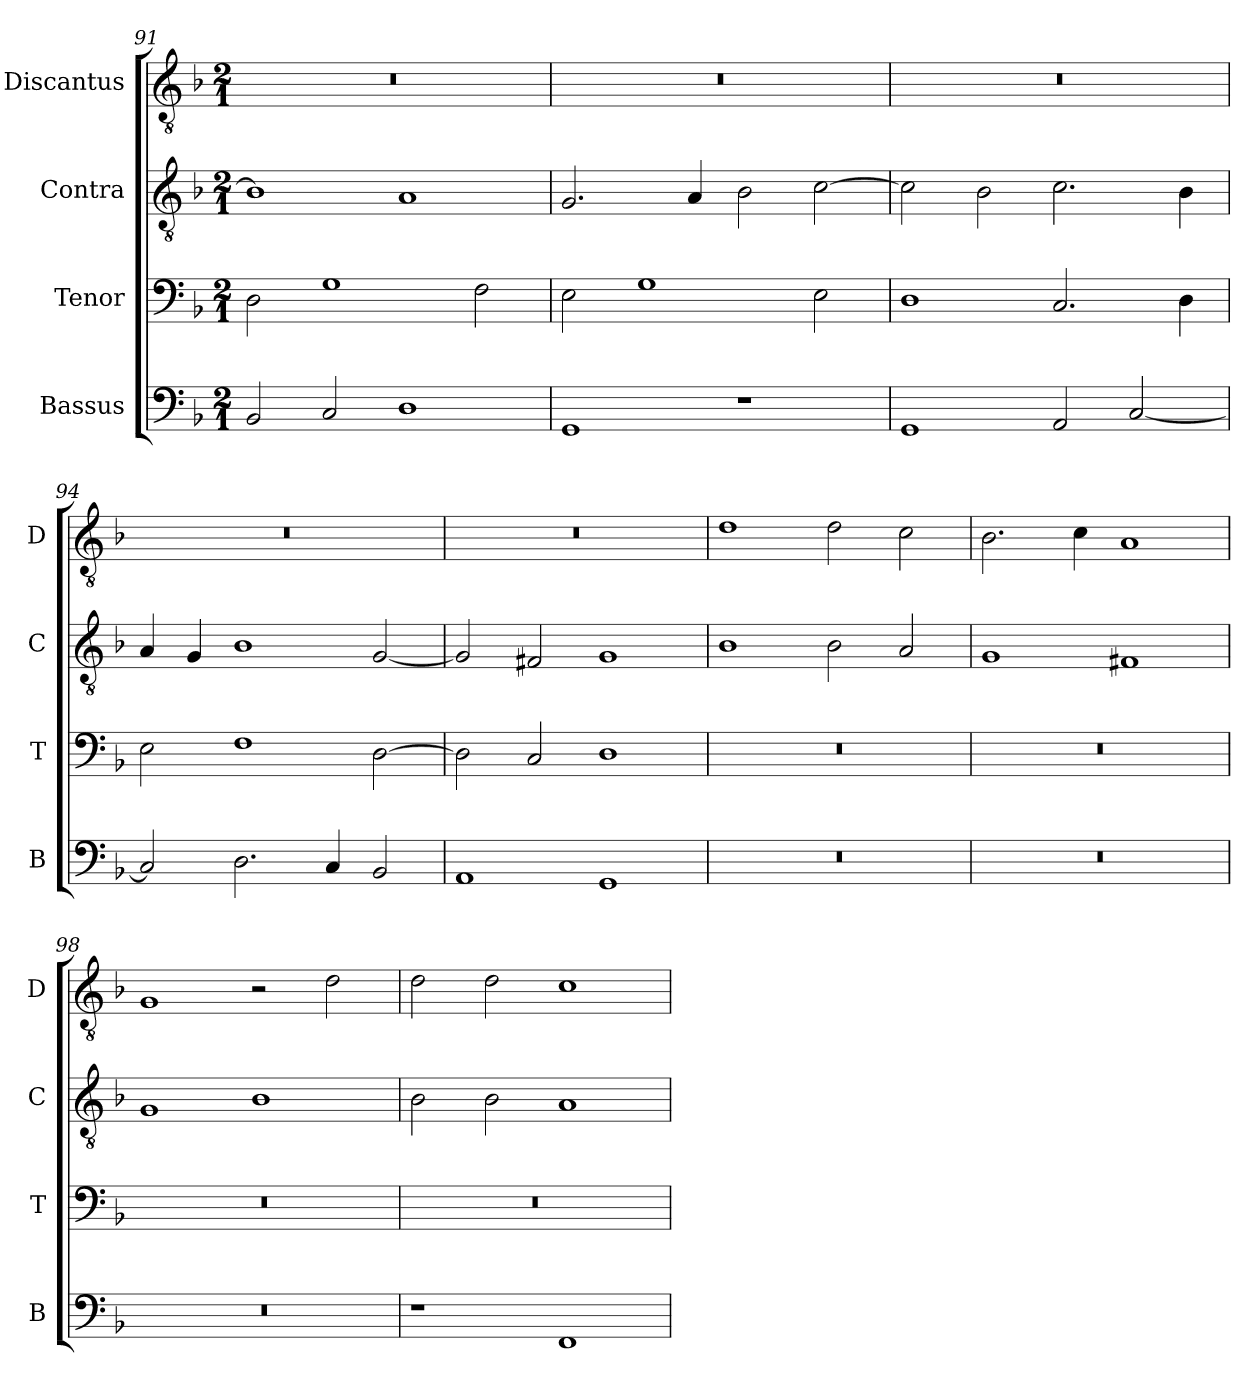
**kern	**kern	**kern	**kern
*part4	*part3	*part2	*part1
*staff4	*staff3	*staff2	*staff1
*I"Bassus	*I"Tenor	*I"Contra	*I"Discantus
*I'B	*I'T	*I'C	*I'D
*clefF4	*clefF4	*clefGv2	*clefGv2
*k[b-]	*k[b-]	*k[b-]	*k[b-]
*M2/1	*M2/1	*M2/1	*M2/1
=91	=91	=91	=91
2BB-/	2D\	1B-]	0r
2C/	1G	.	.
1D	.	1A	.
.	2F\	.	.
=92	=92	=92	=92
1GG	2E\	2.G/	0r
.	1G	.	.
.	.	4A/	.
1r	.	2B-\	.
.	2E\	[2c\	.
=93	=93	=93	=93
1GG	1D	2c\]	0r
.	.	2B-\	.
2AA/	2.C/	2.c\	.
[2C/	.	.	.
.	4D\	4B-\	.
=94	=94	=94	=94
2C/]	2E\	4A/	0r
.	.	4G/	.
2.D\	1F	1B-	.
4C/	.	.	.
2BB-/	[2D\	[2G/	.
=95	=95	=95	=95
1AA	2D\]	2G/]	0r
.	2C/	2F#X/	.
1GG	1D	1G	.
=96	=96	=96	=96
0r	0r	1B-	1d
.	.	2B-\	2d\
.	.	2A/	2c\
=97	=97	=97	=97
0r	0r	1G	2.B-\
.	.	.	4c\
.	.	1F#X	1A
=98	=98	=98	=98
0r	0r	1G	1G
.	.	1B-	2r
.	.	.	2d\
=99	=99	=99	=99
1r	0r	2B-\	2d\
.	.	2B-\	2d\
1FF	.	1A	1c
=	=	=	=
*-	*-	*-	*-
